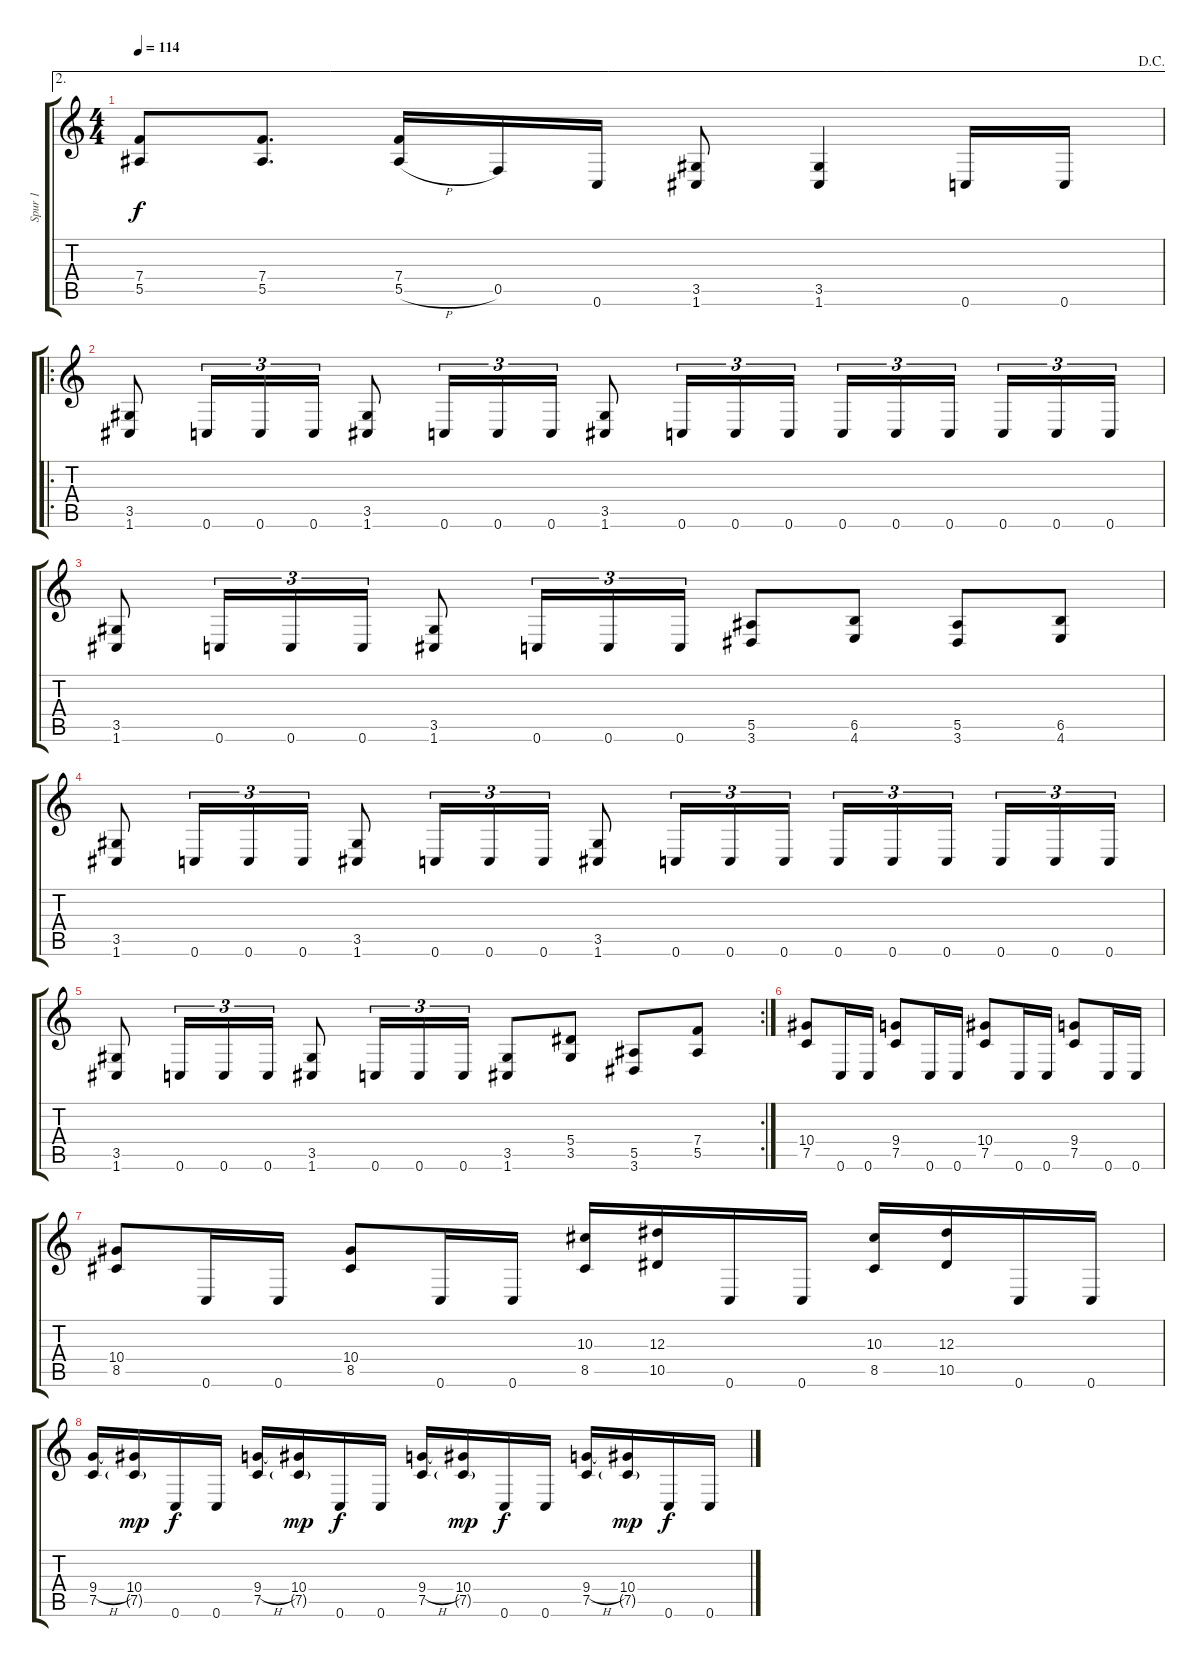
\track ("Spur 1" "Spur 1") {instrument distortionguitar}
\staff {score tabs}
\tuning (C4 G3 Eb3 Bb2 F2 C2) {hide}
\ae 2
\ts (4 4)
\jump dacapo
\tempo 114
\clef g2
\ks c
(7.4 5.5).8{dy f} (7.4 5.5).8{d} (7.4 5.5{h}).16 0.5.16 0.6.16 (3.5 1.6).8 (3.5 1.6).4 0.6.16 0.6.16 |
\ro
(3.5 1.6).8 0.6.16{tu (3 2)} 0.6.16{tu (3 2)} 0.6.16{tu (3 2)} (3.5 1.6).8 0.6.16{tu (3 2)} 0.6.16{tu (3 2)} 0.6.16{tu (3 2)} (3.5 1.6).8 0.6.16{tu (3 2)} 0.6.16{tu (3 2)} 0.6.16{tu (3 2)} 0.6.16{tu (3 2)} 0.6.16{tu (3 2)} 0.6.16{tu (3 2) beam splitsecondary} 0.6.16{tu (3 2)} 0.6.16{tu (3 2)} 0.6.16{tu (3 2)} |
(3.5 1.6).8 0.6.16{tu (3 2)} 0.6.16{tu (3 2)} 0.6.16{tu (3 2)} (3.5 1.6).8 0.6.16{tu (3 2)} 0.6.16{tu (3 2)} 0.6.16{tu (3 2)} (5.5 3.6).8 (6.5 4.6).8 (5.5 3.6).8 (6.5 4.6).8 |
(3.5 1.6).8 0.6.16{tu (3 2)} 0.6.16{tu (3 2)} 0.6.16{tu (3 2)} (3.5 1.6).8 0.6.16{tu (3 2)} 0.6.16{tu (3 2)} 0.6.16{tu (3 2)} (3.5 1.6).8 0.6.16{tu (3 2)} 0.6.16{tu (3 2)} 0.6.16{tu (3 2)} 0.6.16{tu (3 2)} 0.6.16{tu (3 2)} 0.6.16{tu (3 2) beam splitsecondary} 0.6.16{tu (3 2)} 0.6.16{tu (3 2)} 0.6.16{tu (3 2)} |
\rc 2
(3.5 1.6).8 0.6.16{tu (3 2)} 0.6.16{tu (3 2)} 0.6.16{tu (3 2)} (3.5 1.6).8 0.6.16{tu (3 2)} 0.6.16{tu (3 2)} 0.6.16{tu (3 2)} (3.5 1.6).8 (5.4 3.5).8 (5.5 3.6).8 (7.4 5.5).8 |
(10.4 7.5).8 0.6.16 0.6.16 (9.4 7.5).8 0.6.16 0.6.16 (10.4 7.5).8 0.6.16 0.6.16 (9.4 7.5).8 0.6.16 0.6.16 |
(10.4 8.5).8 0.6.16 0.6.16 (10.4 8.5).8 0.6.16 0.6.16 (10.3 8.5).16 (12.3 10.5).16 0.6.16 0.6.16 (10.3 8.5).16 (12.3 10.5).16 0.6.16 0.6.16 |
(9.4{h} 7.5).16 (10.4 7.5{g}).16{dy mp} 0.6.16{dy f} 0.6.16 (9.4{h} 7.5).16 (10.4 7.5{g}).16{dy mp} 0.6.16{dy f} 0.6.16 (9.4{h} 7.5).16 (10.4 7.5{g}).16{dy mp} 0.6.16{dy f} 0.6.16 (9.4{h} 7.5).16 (10.4 7.5{g}).16{dy mp} 0.6.16{dy f} 0.6.16
